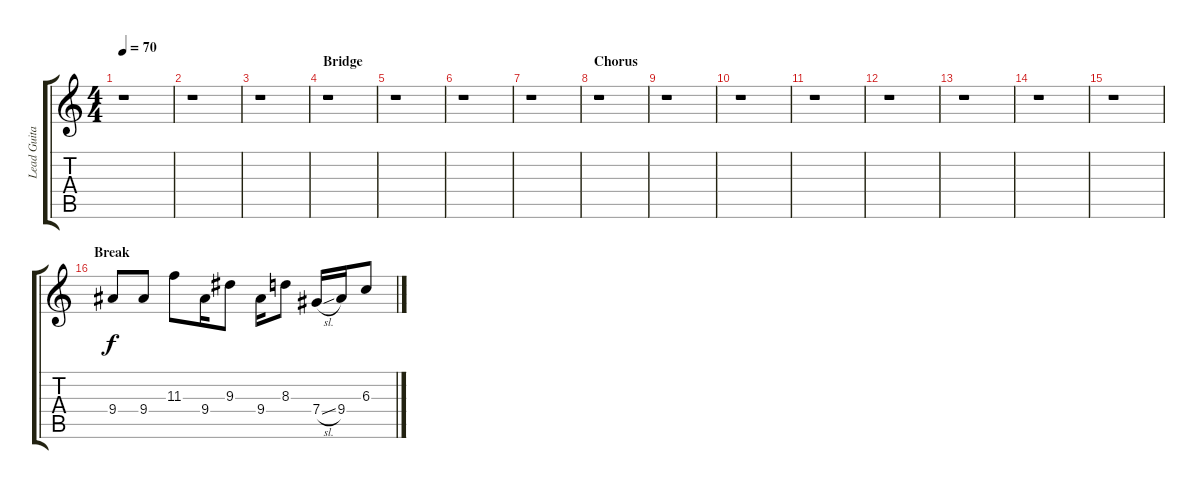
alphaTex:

\track ("Lead Guitar" "Lead Guita") {instrument overdrivenguitar}
\staff {score tabs}
\tuning (Eb4 Bb3 Gb3 Db3 Ab2 Eb2) {hide}
\ts (4 4)
\tempo 70
\clef g2
\ks c
r.1{dy f} |
r.1 |
r.1 |
\section ("" "Bridge")
r.1 |
r.1 |
r.1 |
r.1 |
\section ("" "Chorus")
r.1 |
r.1 |
r.1 |
r.1 |
r.1 |
r.1 |
r.1 |
r.1 |
\section ("" "Break")
9.4.8 9.4.8 11.3.8 9.4.16 9.3.8 9.4.16 8.3.8 7.4{sl}.16 9.4.16 6.3.8
